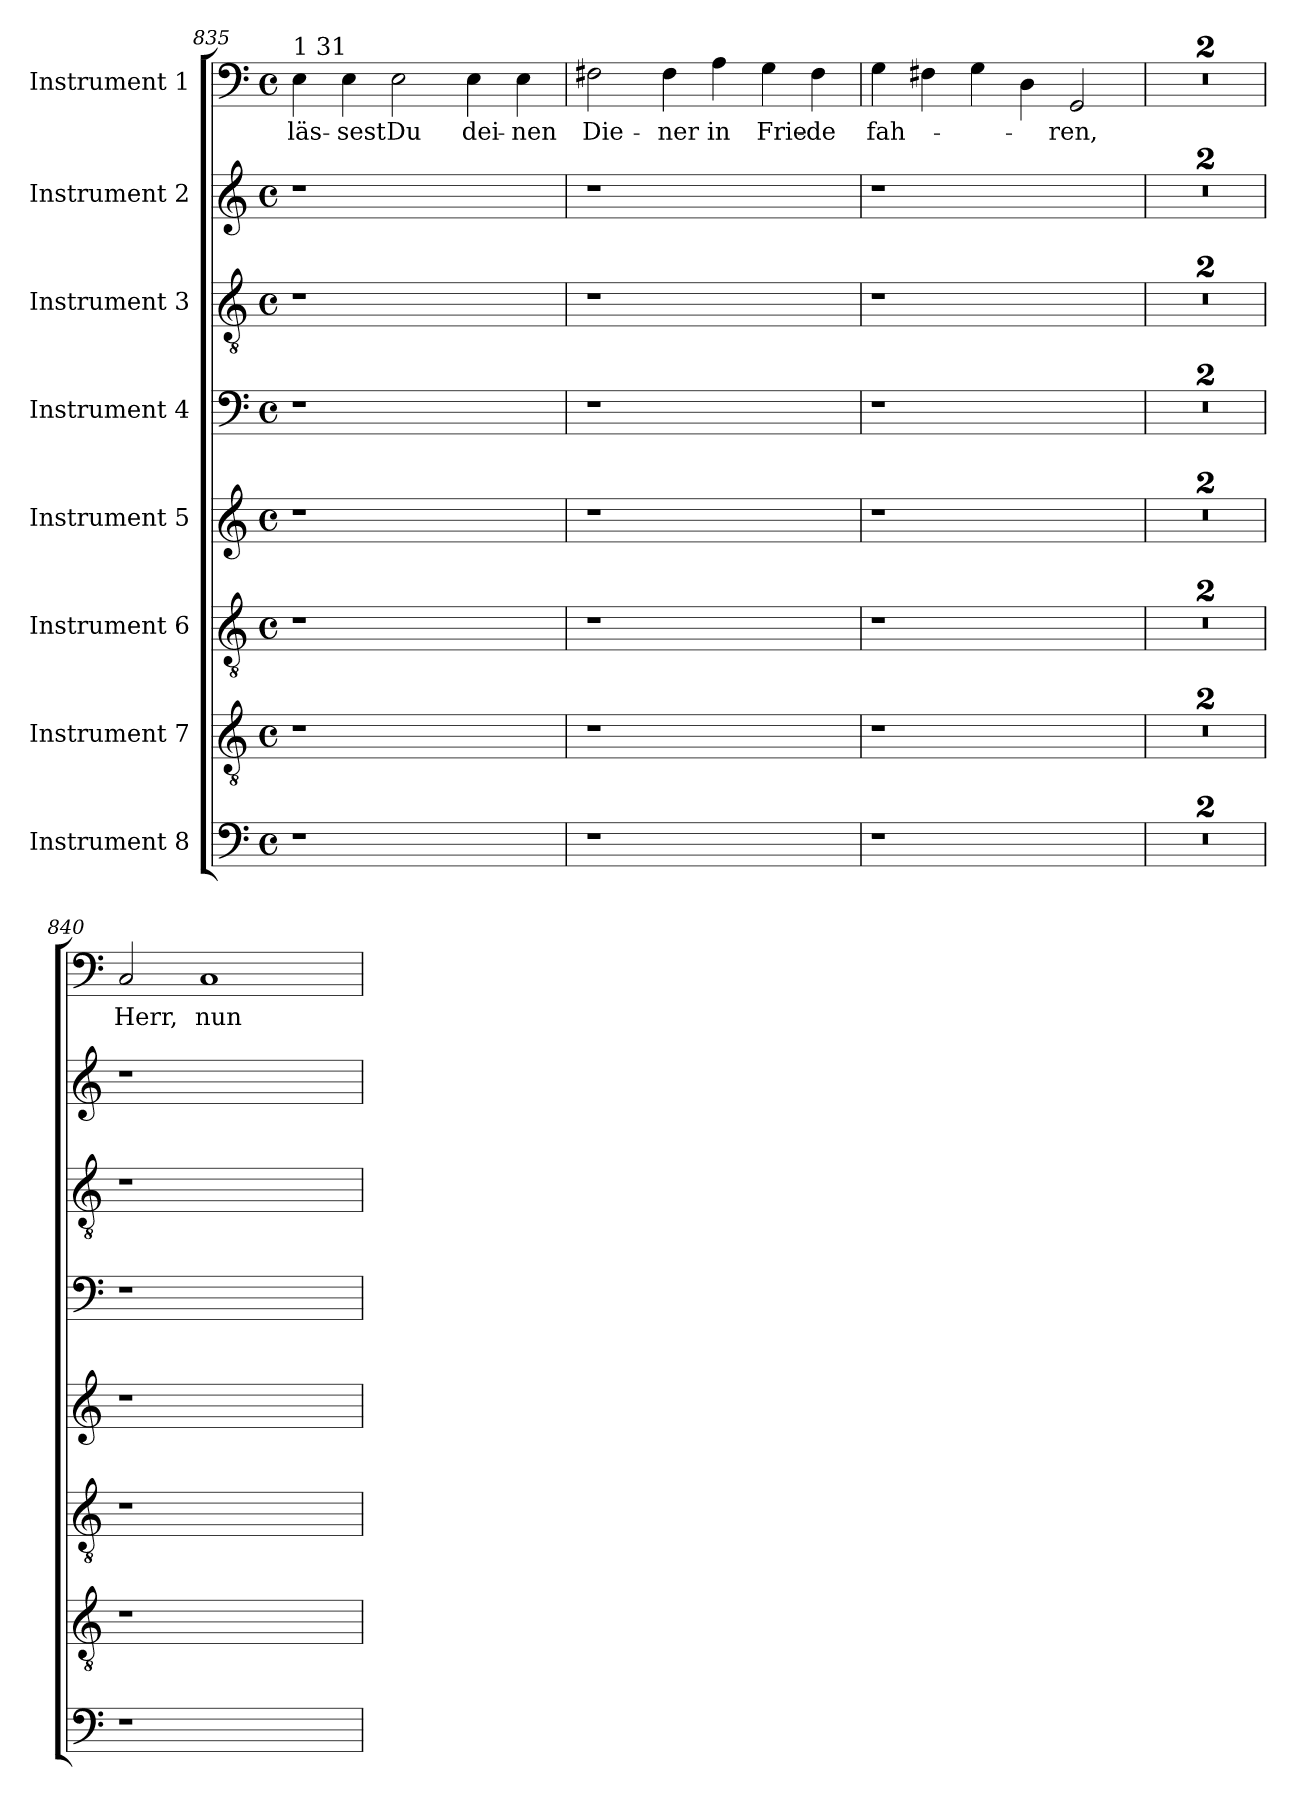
**kern	**kern	**kern	**kern	**kern	**kern	**kern	**kern	**text
*part8	*part7	*part6	*part5	*part4	*part3	*part2	*part1	*part1
*staff8	*staff7	*staff6	*staff5	*staff4	*staff3	*staff2	*staff1	*staff1
*I"Instrument 8	*I"Instrument 7	*I"Instrument 6	*I"Instrument 5	*I"Instrument 4	*I"Instrument 3	*I"Instrument 2	*I"Instrument 1	*
!!LO:LB:g=z
*clefF4	*clefGv2	*clefGv2	*clefG2	*clefF4	*clefGv2	*clefG2	*clefF4	*
*M4/4	*M4/4	*M4/4	*M4/4	*M4/4	*M4/4	*M4/4	*M4/4	*
*met(c)	*met(c)	*met(c)	*met(c)	*met(c)	*met(c)	*met(c)	*met(c)	*
=835	=835	=835	=835	=835	=835	=835	=835	=835
!	!	!	!	!	!	!	!LO:TX:a:t=1 31	!
!	!	!	!	!	!	!	!	!LO:LY:b
1r	1r	1r	1r	1r	1r	1r	4E\	läs-
!	!	!	!	!	!	!	!	!LO:LY:b:rj
.	.	.	.	.	.	.	4E\	-sest
!	!	!	!	!	!	!	!	!LO:LY:b:cj
.	.	.	.	.	.	.	2E\	Du
!	!	!	!	!	!	!	!	!LO:LY:b
2ryy	2ryy	2ryy	2ryy	2ryy	2ryy	2ryy	4E\	dei-
!	!	!	!	!	!	!	!	!LO:LY:b:rj
.	.	.	.	.	.	.	4E\	-nen
=836	=836	=836	=836	=836	=836	=836	=836	=836
!	!	!	!	!	!	!	!	!LO:LY:b:cj
1r	1r	1r	1r	1r	1r	1r	2F#X\	Die-
!	!	!	!	!	!	!	!	!LO:LY:b:cj
.	.	.	.	.	.	.	4F#\	-ner
!	!	!	!	!	!	!	!	!LO:LY:b:cj
.	.	.	.	.	.	.	4A\	in
!	!	!	!	!	!	!	!	!LO:LY:b:cj
2ryy	2ryy	2ryy	2ryy	2ryy	2ryy	2ryy	4G\	Frie-
!	!	!	!	!	!	!	!	!LO:LY:b:rj
.	.	.	.	.	.	.	4F#\	-de
=837	=837	=837	=837	=837	=837	=837	=837	=837
!	!	!	!	!	!	!	!	!LO:LY:b:cj
1r	1r	1r	1r	1r	1r	1r	4G\	fah-
.	.	.	.	.	.	.	4F#X\	.
.	.	.	.	.	.	.	4G\	.
.	.	.	.	.	.	.	4D\	.
!	!	!	!	!	!	!	!	!LO:LY:b:cj
2ryy	2ryy	2ryy	2ryy	2ryy	2ryy	2ryy	2GG/	-ren,
=838	=838	=838	=838	=838	=838	=838	=838	=838
1r	1r	1r	1r	1r	1r	1r	1r	.
=839	=839	=839	=839	=839	=839	=839	=839	=839
1r	1r	1r	1r	1r	1r	1r	1r	.
=840	=840	=840	=840	=840	=840	=840	=840	=840
!	!	!	!	!	!	!	!	!LO:LY:b:cj
1r	1r	1r	1r	1r	1r	1r	2C/	Herr,
!	!	!	!	!	!	!	!	!LO:LY:b:cj
.	.	.	.	.	.	.	1C	nun
2ryy	2ryy	2ryy	2ryy	2ryy	2ryy	2ryy	.	.
=	=	=	=	=	=	=	=	=
*-	*-	*-	*-	*-	*-	*-	*-	*-
